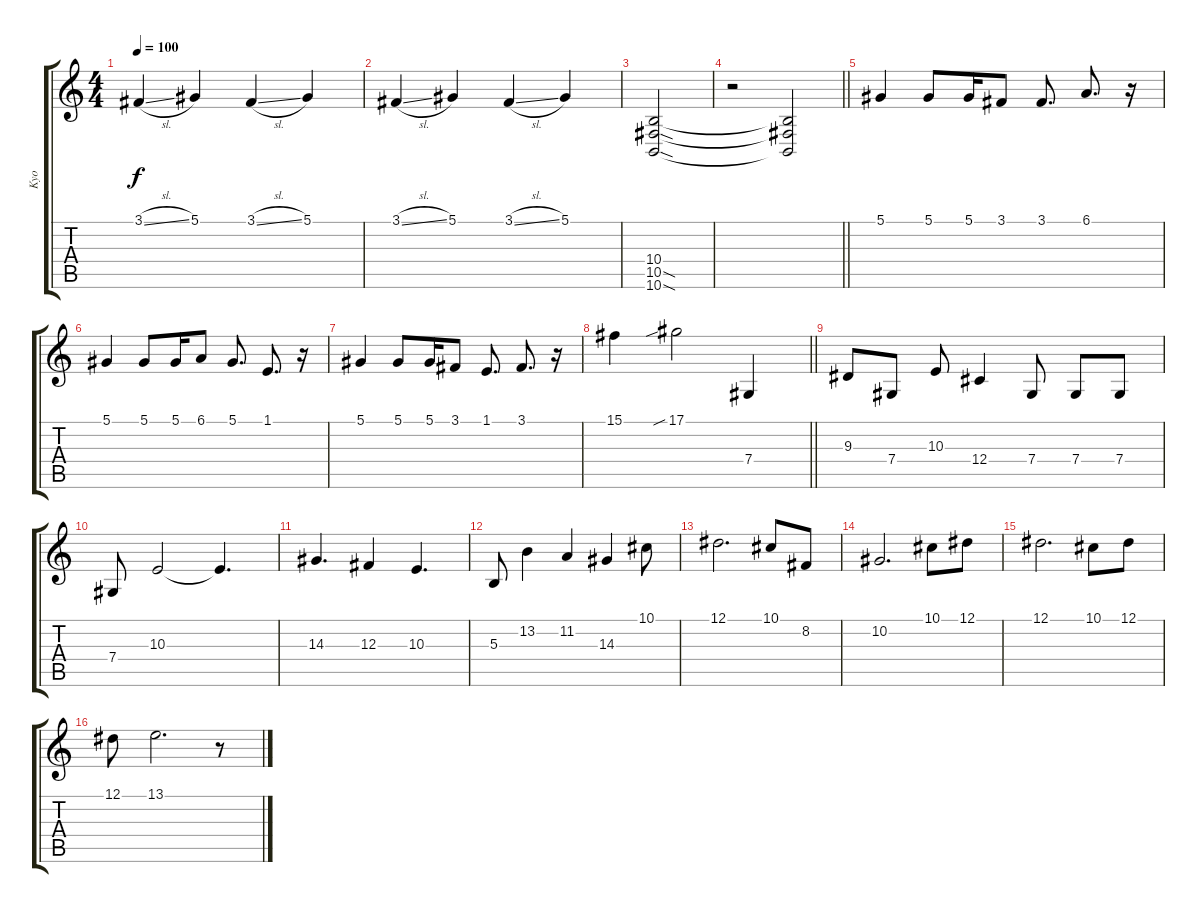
\track ("Kyo" "Kyo") {instrument tenorsax}
\staff {score tabs}
\tuning (Eb4 Bb3 Gb3 Db3 Ab2 Db2) {hide}
\ts (4 4)
\tempo 100
\clef g2
\ks c
3.1{sl}.4{dy f volume 4 instrument choiraahs} 5.1.4 3.1{sl}.4 5.1.4 |
3.1{sl}.4 5.1.4 3.1{sl}.4 5.1.4 |
(10.4 10.5{sod} 10.6{sod}).2{volume 16 instrument distortionguitar} |
\barLineRight lightlight
r.2 (10.4{t} 10.5{t} 10.6{t}).2 |
5.1.4 5.1.8 5.1.16 3.1.8 3.1.8{d} 6.1.8{d} r.16 |
5.1.4 5.1.8 5.1.16 6.1.8 5.1.8{d} 1.1.8{d} r.16 |
5.1.4 5.1.8 5.1.16 3.1.8 1.1.8{d} 3.1.8{d} r.16 |
\barLineRight lightlight
15.1.4{volume 6 instrument choiraahs} 17.1{sib}.2 7.4.4{volume 12 instrument distortionguitar} |
9.3.8{instrument distortionguitar} 7.4.8 10.3.8 12.4.4 7.4.8 7.4.8 7.4.8 |
7.4.8 10.3.2 10.3{t}.4{d} |
14.3.4{d} 12.3.4 10.3.4{d} |
5.3.8 13.2.4 11.2.4 14.3.4 10.1.8{volume 16} |
12.1.2{d} 10.1.8 8.2.8 |
10.2.2{d} 10.1.8 12.1.8 |
12.1.2{d} 10.1.8 12.1.8 |
12.1.8 13.1.2{d} r.8
